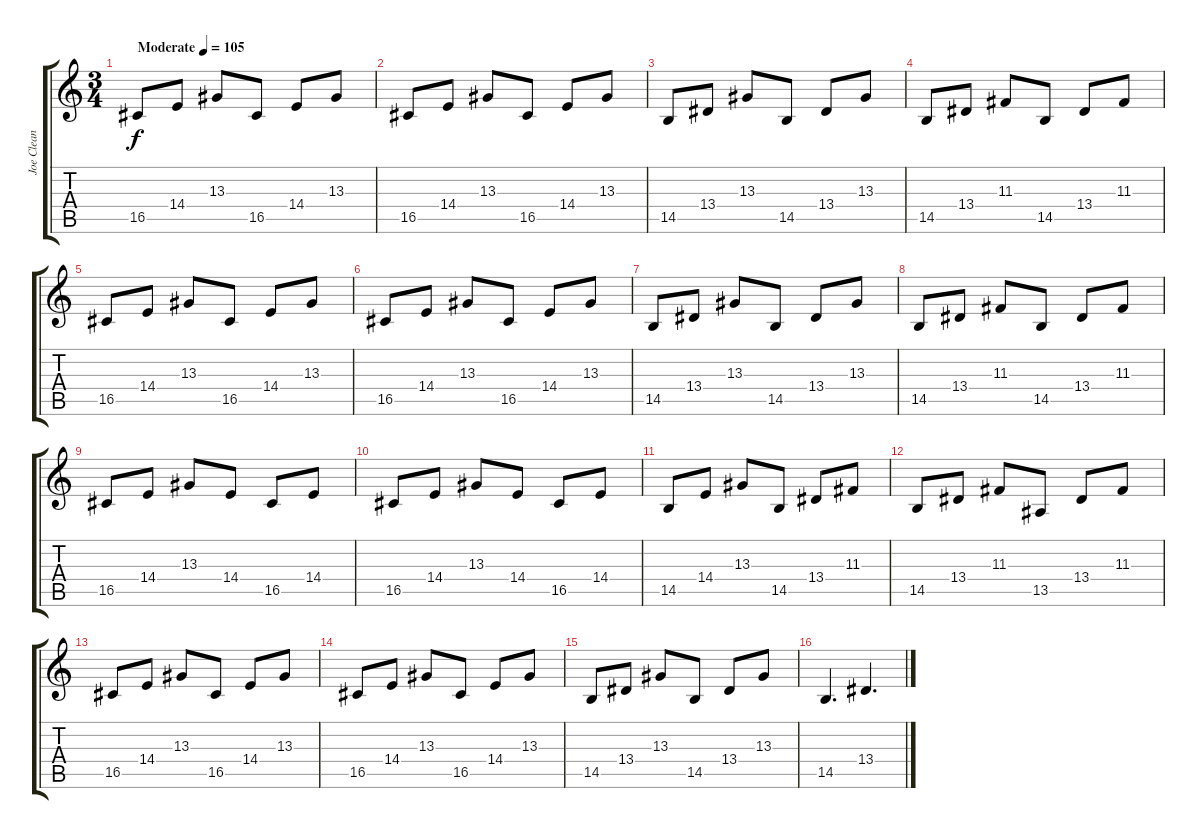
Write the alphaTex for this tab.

\track ("Joe Clean" "Joe Clean") {instrument pad1newage}
\staff {score tabs}
\tuning (E4 B3 G3 D3 A2 E2) {hide}
\ts (3 4)
\tempo (105 "Moderate")
\clef g2
\ks c
16.5.8{dy f instrument pad1newage} 14.4.8 13.3.8 16.5.8 14.4.8 13.3.8 |
16.5.8 14.4.8 13.3.8 16.5.8 14.4.8 13.3.8 |
14.5.8 13.4.8 13.3.8 14.5.8 13.4.8 13.3.8 |
14.5.8 13.4.8 11.3.8 14.5.8 13.4.8 11.3.8 |
16.5.8 14.4.8 13.3.8 16.5.8 14.4.8 13.3.8 |
16.5.8 14.4.8 13.3.8 16.5.8 14.4.8 13.3.8 |
14.5.8 13.4.8 13.3.8 14.5.8 13.4.8 13.3.8 |
14.5.8 13.4.8 11.3.8 14.5.8 13.4.8 11.3.8 |
16.5.8 14.4.8 13.3.8 14.4.8 16.5.8 14.4.8 |
16.5.8 14.4.8 13.3.8 14.4.8 16.5.8 14.4.8 |
14.5.8 14.4.8 13.3.8 14.5.8 13.4.8 11.3.8 |
14.5.8 13.4.8 11.3.8 13.5.8 13.4.8 11.3.8 |
16.5.8 14.4.8 13.3.8 16.5.8 14.4.8 13.3.8 |
16.5.8 14.4.8 13.3.8 16.5.8 14.4.8 13.3.8 |
14.5.8 13.4.8 13.3.8 14.5.8 13.4.8 13.3.8 |
14.5.4{d} 13.4.4{d}
